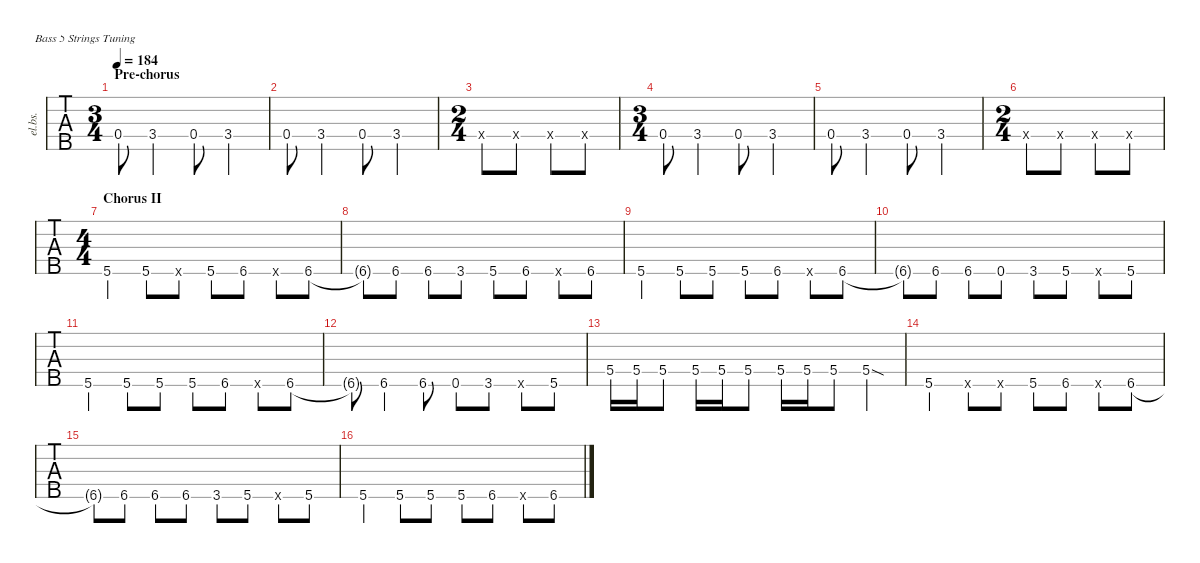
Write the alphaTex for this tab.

\defaultSystemsLayout 4
\hideDynamics
\bracketExtendMode nobrackets
\otherSystemsTrackNameOrientation horizontal
\track ("Bass" "el.bs.") {defaultSystemsLayout 4 multiBarRest instrument electricbassfinger}
\staff {tabs}
\tuning (G2 D2 A1 E1 B0)
\ts (3 4)
\section ("" "Pre-chorus")
\tempo 184
\clef f4
\ks c
0.4.8{dy f} 3.4.4 0.4.8 3.4.4 |
0.4.8 3.4.4 0.4.8 3.4.4 |
\ts (2 4)
\beaming (8 2 2 2 2)
0.4{x}.8 0.4{x}.8 0.4{x}.8 0.4{x}.8 |
\ts (3 4)
\beaming (8 2 2 2 2)
0.4.8 3.4.4 0.4.8 3.4.4 |
0.4.8 3.4.4 0.4.8 3.4.4 |
\ts (2 4)
\beaming (8 2 2 2 2)
0.4{x}.8 0.4{x}.8 0.4{x}.8 0.4{x}.8 |
\ts (4 4)
\beaming (8 2 2 2 2)
\section ("" "Chorus II")
5.5.4{dy mf} 5.5.8 0.5{x}.8 5.5.8 6.5.8 0.5{x}.8 6.5.8 |
6.5{t}.8 6.5.8 6.5.8 3.5.8 5.5.8 6.5.8 6.5{x}.8 6.5.8 |
5.5.4 5.5.8 5.5.8 5.5.8 6.5.8 0.5{x}.8 6.5.8 |
6.5{t}.8 6.5.8 6.5.8 0.5.8 3.5.8 5.5.8 6.5{x}.8 5.5.8 |
5.5.4 5.5.8 5.5.8 5.5.8 6.5.8 0.5{x}.8 6.5.8 |
6.5{t}.8 6.5.4 6.5.8 0.5.8 3.5.8 5.5{x}.8 5.5.8 |
5.4.16 5.4.16 5.4.8 5.4.16 5.4.16 5.4.8 5.4.16 5.4.16 5.4.8 5.4{sod}.4 |
5.5.4 5.5{x}.8 0.5{x}.8 5.5.8 6.5.8 0.5{x}.8 6.5.8 |
6.5{t}.8 6.5.8 6.5.8 6.5.8 3.5.8 5.5.8 0.5{x}.8 5.5.8 |
5.5.4 5.5.8 5.5.8 5.5.8 6.5.8 0.5{x}.8 6.5.8
